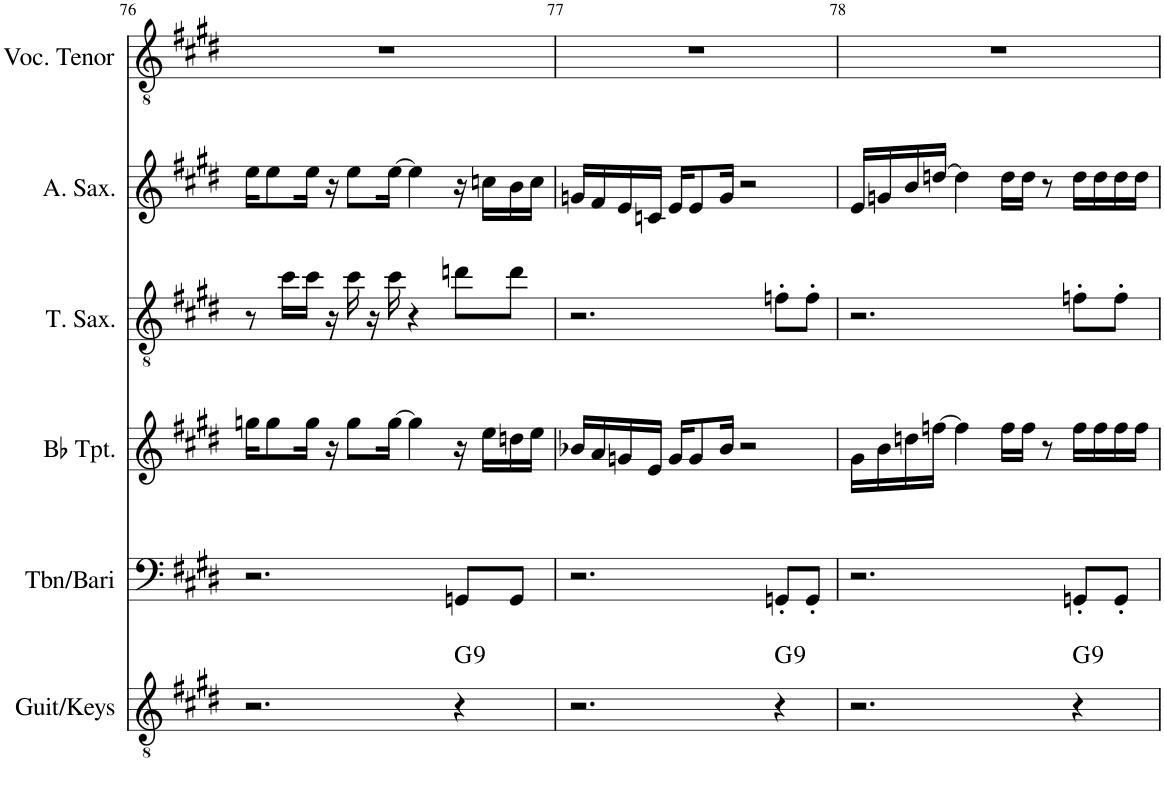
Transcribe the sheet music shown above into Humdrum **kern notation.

**kern	**harte	**kern	**kern	**kern	**kern	**kern
*part6	*part6	*part5	*part4	*part3	*part2	*part1
*staff6	*	*staff5	*staff4	*staff3	*staff2	*staff1
*I"Guit/Keys	*	*I"Tbn/Bari	*I"Bb Trumpet	*I"T. Sax.	*I"Alto Sax	*I"Voc. Tenor
*I'Guit/Keys	*	*I'Tbn/Bari	*I'Bb Tpt.	*I'T. Sax.	*I'A. Sax.	*I'Voc. Tenor
!!LO:PB:g=z
*clefGv2	*	*clefF4	*clefG2	*clefGv2	*clefG2	*clefGv2
*	*	*	*ITrd1c2	*ITrd8c14	*ITrd5c9	*
*k[f#c#g#d#]	*	*k[f#c#g#d#]	*k[f#c#g#d#]	*k[f#c#g#d#]	*k[f#c#g#d#]	*k[f#c#g#d#]
*M4/4	*	*M4/4	*M4/4	*M4/4	*M4/4	*M4/4
=76	=76	=76	=76	=76	=76	=76
2.r	.	2.r	16ggn\KL	8r	16ee\KL	1r
.	.	.	8gg\	.	8ee\	.
.	.	.	.	16cc#\LL	.	.
.	.	.	16gg\Jk	16cc#\JJ	16ee\Jk	.
.	.	.	16r	16r	16r	.
.	.	.	8gg\L	16cc#\	8ee\L	.
.	.	.	.	16r	.	.
.	.	.	[16gg\Jk	16cc#\	[16ee\Jk	.
.	.	.	4gg\]	4r	4ee\]	.
!	!LO:H:kt=9	!	!	!	!	!
4r	G:9	8GGn/L	16r	8ddn\L	16r	.
.	.	.	16ee\LL	.	16ccn\LL	.
.	.	8GG/J	16ddn\	8dd\J	16b\	.
.	.	.	16ee\JJ	.	16cc\JJ	.
=77	=77	=77	=77	=77	=77	=77
2.r	.	2.r	16b-X/LL	2.r	16gn/LL	1r
.	.	.	16a/	.	16f#/	.
.	.	.	16gn/	.	16e/	.
.	.	.	16e/JJ	.	16cn/JJ	.
.	.	.	16g/KL	.	16e/KL	.
.	.	.	8g/	.	8e/	.
.	.	.	16b-/Jk	.	16g/Jk	.
.	.	.	2r	.	2r	.
!	!LO:H:kt=9	!	!	!	!	!
4r	G:9	8GGn'/L	.	8fn'\L	.	.
.	.	8GG'/J	.	8f'\J	.	.
=78	=78	=78	=78	=78	=78	=78
2.r	.	2.r	16g#\LL	2.r	16e/LL	1r
.	.	.	16b\	.	16gn/	.
.	.	.	16ddn\	.	16b/	.
.	.	.	[16ffn\JJ	.	[16ddn/JJ	.
.	.	.	4ff\]	.	4dd\]	.
.	.	.	16ff\LL	.	16dd\LL	.
.	.	.	16ff\JJ	.	16dd\JJ	.
.	.	.	8r	.	8r	.
!	!LO:H:kt=9	!	!	!	!	!
4r	G:9	8GGn'/L	16ff\LL	8fn'\L	16dd\LL	.
.	.	.	16ff\	.	16dd\	.
.	.	8GG'/J	16ff\	8f'\J	16dd\	.
.	.	.	16ff\JJ	.	16dd\JJ	.
=	=	=	=	=	=	=
*-	*-	*-	*-	*-	*-	*-
